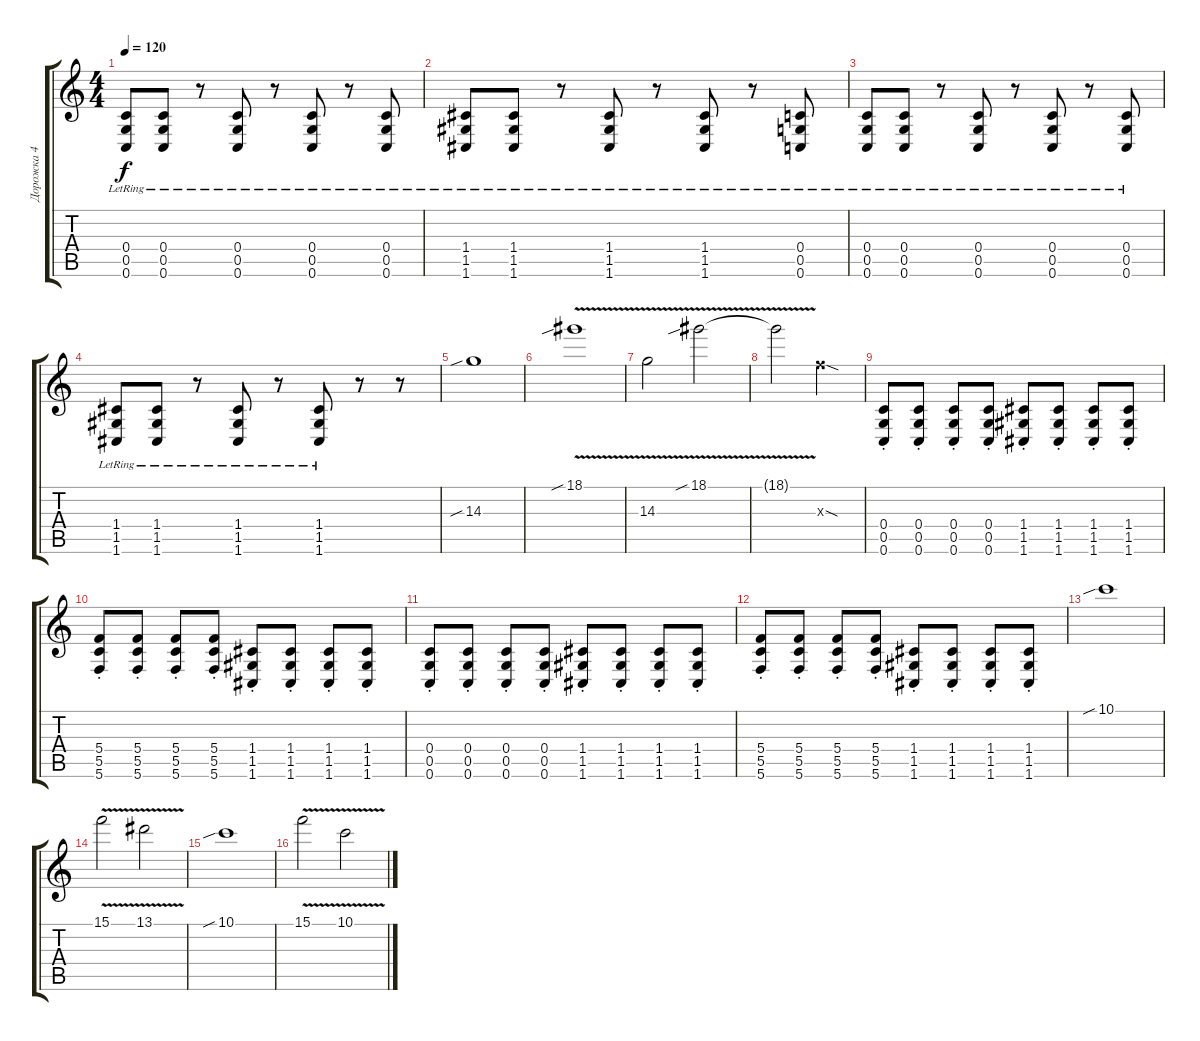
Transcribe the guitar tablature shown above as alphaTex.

\track ("Дорожка 4" "Дорожка 4") {instrument distortionguitar}
\staff {score tabs}
\tuning (D4 A3 F3 C3 G2 C2) {hide}
\ts (4 4)
\tempo 120
\clef g2
\ks c
(0.4{lr} 0.5{lr} 0.6{lr}).8{dy f} (0.4{lr} 0.5{lr} 0.6{lr}).8 r.8 (0.4{lr} 0.5{lr} 0.6{lr}).8 r.8 (0.4{lr} 0.5{lr} 0.6{lr}).8 r.8 (0.4{lr} 0.5{lr} 0.6{lr}).8 |
(1.4{lr} 1.5{lr} 1.6{lr}).8 (1.4{lr} 1.5{lr} 1.6{lr}).8 r.8 (1.4{lr} 1.5{lr} 1.6{lr}).8 r.8 (1.4{lr} 1.5{lr} 1.6{lr}).8 r.8 (0.4{lr} 0.5{lr} 0.6{lr}).8 |
(0.4{lr} 0.5{lr} 0.6{lr}).8 (0.4{lr} 0.5{lr} 0.6{lr}).8 r.8 (0.4{lr} 0.5{lr} 0.6{lr}).8 r.8 (0.4{lr} 0.5{lr} 0.6{lr}).8 r.8 (0.4{lr} 0.5{lr} 0.6{lr}).8 |
(1.4{lr} 1.5{lr} 1.6{lr}).8 (1.4{lr} 1.5{lr} 1.6{lr}).8 r.8 (1.4{lr} 1.5{lr} 1.6{lr}).8 r.8 (1.4{lr} 1.5{lr} 1.6{lr}).8 r.8 r.8 |
14.3{sib}.1 |
18.1{v sib}.1 |
14.3{v}.2 18.1{v sib}.2 |
18.1{t}.2 12.3{sod x}.2 |
(0.4{st} 0.5{st} 0.6{st}).8 (0.4{st} 0.5{st} 0.6{st}).8 (0.4{st} 0.5{st} 0.6{st}).8 (0.4{st} 0.5{st} 0.6{st}).8 (1.4{st} 1.5{st} 1.6{st}).8 (1.4{st} 1.5{st} 1.6{st}).8 (1.4{st} 1.5{st} 1.6{st}).8 (1.4{st} 1.5{st} 1.6{st}).8 |
(5.4{st} 5.5{st} 5.6{st}).8 (5.4{st} 5.5{st} 5.6{st}).8 (5.4{st} 5.5{st} 5.6{st}).8 (5.4{st} 5.5{st} 5.6{st}).8 (1.4{st} 1.5{st} 1.6{st}).8 (1.4{st} 1.5{st} 1.6{st}).8 (1.4{st} 1.5{st} 1.6{st}).8 (1.4{st} 1.5{st} 1.6{st}).8 |
(0.4{st} 0.5{st} 0.6{st}).8 (0.4{st} 0.5{st} 0.6{st}).8 (0.4{st} 0.5{st} 0.6{st}).8 (0.4{st} 0.5{st} 0.6{st}).8 (1.4{st} 1.5{st} 1.6{st}).8 (1.4{st} 1.5{st} 1.6{st}).8 (1.4{st} 1.5{st} 1.6{st}).8 (1.4{st} 1.5{st} 1.6{st}).8 |
(5.4{st} 5.5{st} 5.6{st}).8 (5.4{st} 5.5{st} 5.6{st}).8 (5.4{st} 5.5{st} 5.6{st}).8 (5.4{st} 5.5{st} 5.6{st}).8 (1.4{st} 1.5{st} 1.6{st}).8 (1.4{st} 1.5{st} 1.6{st}).8 (1.4{st} 1.5{st} 1.6{st}).8 (1.4{st} 1.5{st} 1.6{st}).8 |
10.1{sib}.1{volume 10} |
15.1{v}.2 13.1{v}.2 |
10.1{sib}.1 |
15.1{v}.2 10.1{v}.2
